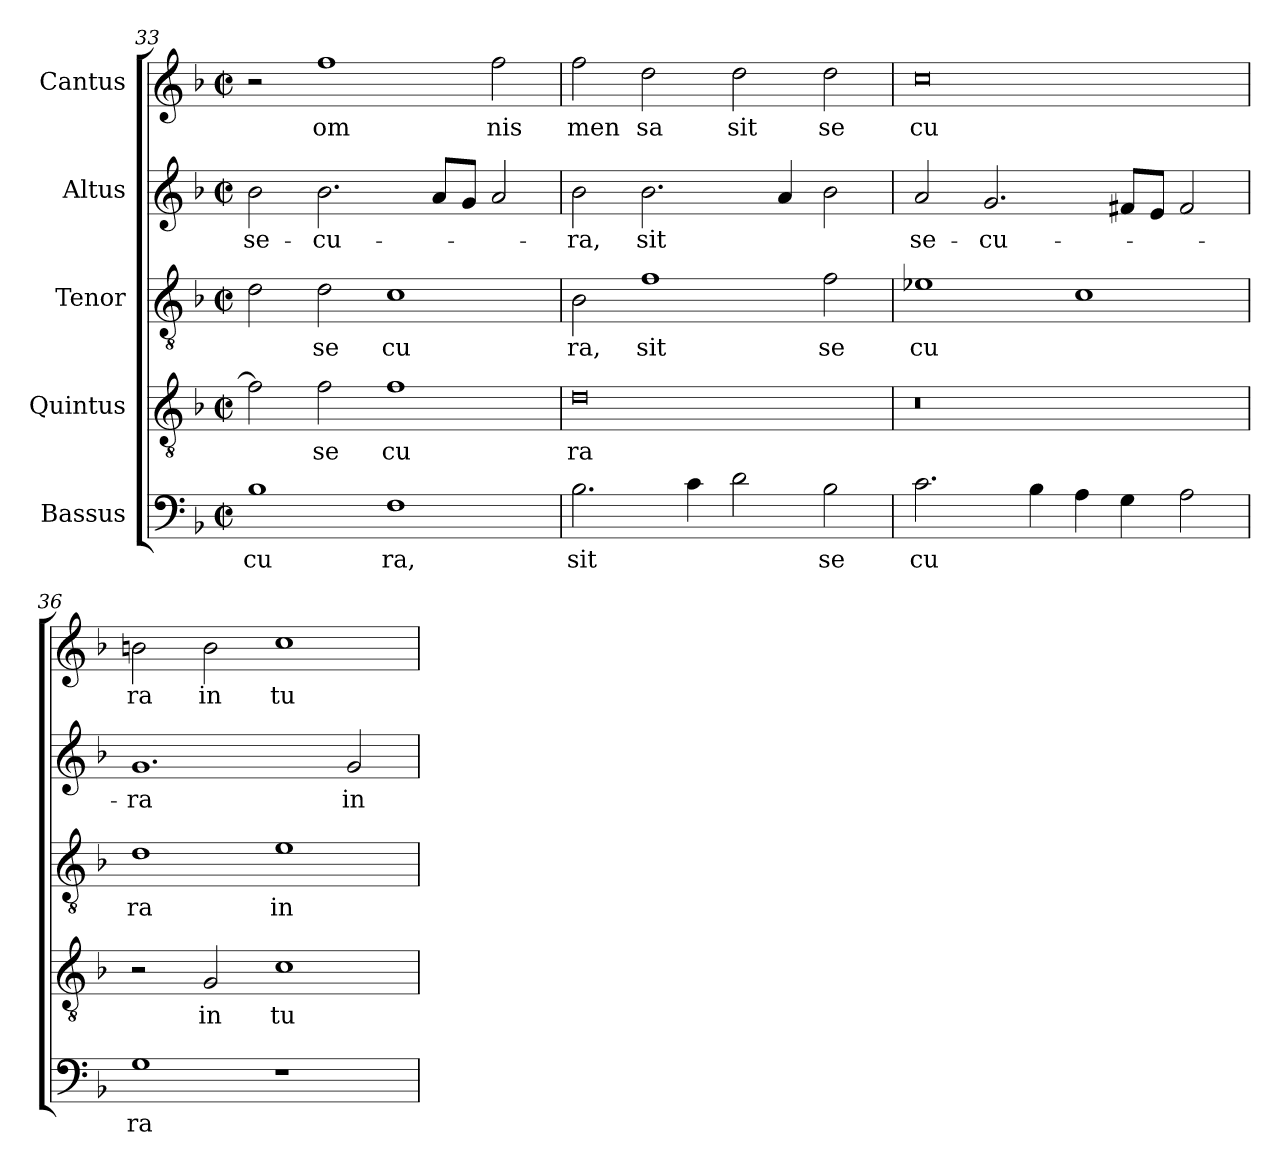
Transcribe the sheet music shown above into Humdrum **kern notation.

**kern	**text	**kern	**text	**kern	**text	**kern	**text	**kern	**text
*part5	*part5	*part4	*part4	*part3	*part3	*part2	*part2	*part1	*part1
*staff5	*staff5	*staff4	*staff4	*staff3	*staff3	*staff2	*staff2	*staff1	*staff1
*I"Bassus	*	*I"Quintus	*	*I"Tenor	*	*I"Altus	*	*I"Cantus	*
*clefF4	*	*clefGv2	*	*clefGv2	*	*clefG2	*	*clefG2	*
*k[b-]	*	*k[b-]	*	*k[b-]	*	*k[b-]	*	*k[b-]	*
*F:	*	*F:	*	*F:	*	*F:	*	*F:	*
*M2/2	*	*M2/2	*	*M2/2	*	*M2/2	*	*M2/2	*
*met(c|)	*	*met(c|)	*	*met(c|)	*	*met(c|)	*	*met(c|)	*
=33	=33	=33	=33	=33	=33	=33	=33	=33	=33
!	!LO:LY:b:cj	!	!	!	!	!	!LO:LY:b:cj	!	!
1B-	cu	2f\]	.	2d\	.	2b-\	se-	2r	.
!	!	!	!LO:LY:b:cj	!	!LO:LY:b:cj	!	!LO:LY:b:cj	!	!LO:LY:b:cj
.	.	2f\	se	2d\	se	2.b-\	-cu-	1ff	om
!	!LO:LY:b:cj	!	!LO:LY:b:cj	!	!LO:LY:b:cj	!	!	!	!
1F	ra,	1f	cu	1c	cu	.	.	.	.
.	.	.	.	.	.	8a/L	.	.	.
.	.	.	.	.	.	8g/J	.	.	.
!	!	!	!	!	!	!	!	!	!LO:LY:b:cj
.	.	.	.	.	.	2a/	.	2ff\	nis
=34	=34	=34	=34	=34	=34	=34	=34	=34	=34
!	!LO:LY:b:cj	!	!LO:LY:b:cj	!	!LO:LY:b:cj	!	!LO:LY:b:cj	!	!LO:LY:b:cj
2.B-\	sit	0d	ra	2B-\	ra,	2b-\	-ra,	2ff\	men
!	!	!	!	!	!LO:LY:b:cj	!	!LO:LY:b:cj	!	!LO:LY:b:cj
.	.	.	.	1f	sit	2.b-\	sit	2dd\	sa
4c\	.	.	.	.	.	.	.	.	.
!	!	!	!	!	!	!	!	!	!LO:LY:b:cj
2d\	.	.	.	.	.	.	.	2dd\	sit
.	.	.	.	.	.	4a/	.	.	.
!	!LO:LY:b:cj	!	!	!	!LO:LY:b:cj	!	!	!	!LO:LY:b:cj
2B-\	se	.	.	2f\	se	2b-\	.	2dd\	se
=35	=35	=35	=35	=35	=35	=35	=35	=35	=35
!	!LO:LY:b:cj	!	!	!	!LO:LY:b:cj	!	!LO:LY:b:cj	!	!LO:LY:b:cj
2.c\	cu	0r	.	1e-	cu	2a/	se-	0cc	cu
!	!	!	!	!	!	!	!LO:LY:b:cj	!	!
.	.	.	.	.	.	2.g/	-cu-	.	.
4B-\	.	.	.	.	.	.	.	.	.
4A\	.	.	.	1c	.	.	.	.	.
4G\	.	.	.	.	.	8f#/L	.	.	.
.	.	.	.	.	.	8e/J	.	.	.
2A\	.	.	.	.	.	2f#/	.	.	.
=36	=36	=36	=36	=36	=36	=36	=36	=36	=36
!	!LO:LY:b:cj	!	!	!	!LO:LY:b:cj	!	!LO:LY:b:cj	!	!LO:LY:b:cj
1G	ra	2r	.	1d	ra	1.g	-ra	2bn\	ra
!	!	!	!LO:LY:b:cj	!	!	!	!	!	!LO:LY:b:cj
.	.	2G/	in	.	.	.	.	2b\	in
!	!	!	!LO:LY:b:cj	!	!LO:LY:b:cj	!	!	!	!LO:LY:b:cj
1r	.	1c	tu	1e	in	.	.	1cc	tu
!	!	!	!	!	!	!	!LO:LY:b:cj	!	!
.	.	.	.	.	.	2g/	in	.	.
=	=	=	=	=	=	=	=	=	=
*-	*-	*-	*-	*-	*-	*-	*-	*-	*-
